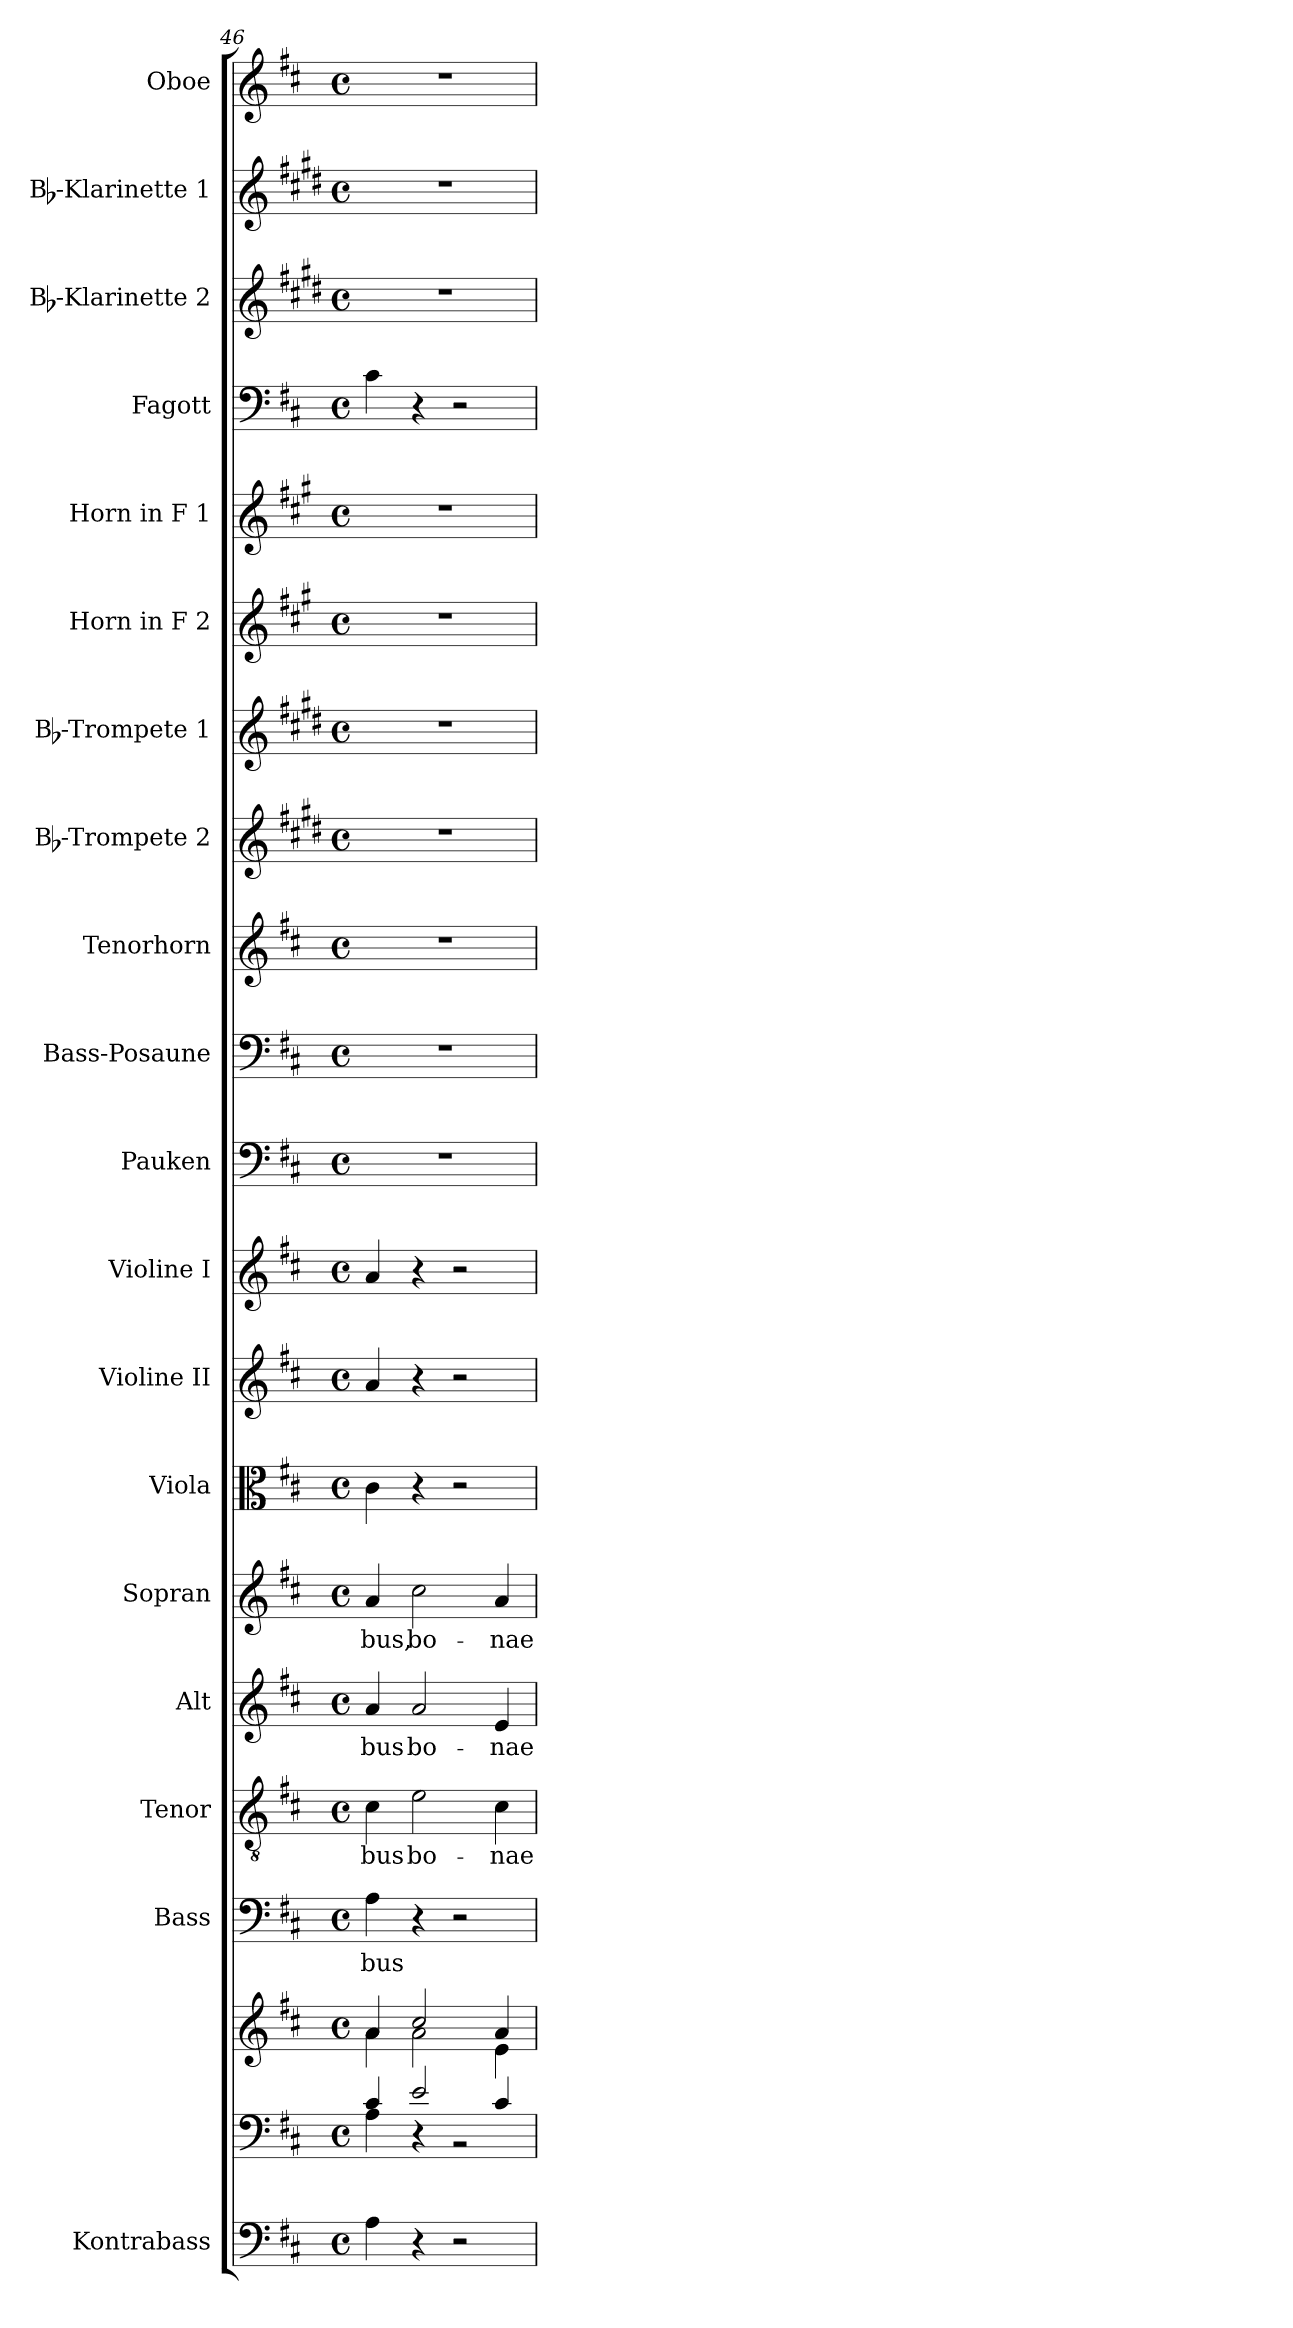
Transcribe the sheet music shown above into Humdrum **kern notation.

**kern	**kern	**kern	**kern	**text	**kern	**text	**kern	**text	**kern	**text	**kern	**kern	**kern	**kern	**kern	**kern	**kern	**kern	**kern	**kern	**kern	**kern	**kern	**kern
*part20	*part19	*part19	*part18	*part18	*part17	*part17	*part16	*part16	*part15	*part15	*part14	*part13	*part12	*part11	*part10	*part9	*part8	*part7	*part6	*part5	*part4	*part3	*part2	*part1
*staff21	*staff20	*staff19	*staff18	*staff18	*staff17	*staff17	*staff16	*staff16	*staff15	*staff15	*staff14	*staff13	*staff12	*staff11	*staff10	*staff9	*staff8	*staff7	*staff6	*staff5	*staff4	*staff3	*staff2	*staff1
*I"Kontrabass	*	*	*I"Bass	*	*I"Tenor	*	*I"Alt	*	*I"Sopran	*	*I"Viola	*I"Violine II	*I"Violine I	*I"Pauken	*I"Bass-Posaune	*I"Tenorhorn	*I"Bb-Trompete 2	*I"Bb-Trompete 1	*I"Horn in F 2	*I"Horn in F 1	*I"Fagott	*I"Bb-Klarinette 2	*I"Bb-Klarinette 1	*I"Oboe
*I'Kb.	*	*	*I'B.	*	*I'T.	*	*I'A.	*	*I'S.	*	*I'Vla.	*I'Vl. II	*I'Vl. I	*I'Pk.	*I'B. Pos.	*I'T. Hrn.	*I'Bb Trp. 2	*I'Bb Trp. 1	*	*	*I'Fg.	*I'Bb Kl. 2	*I'Bb Kl. 1	*I'Ob.
*clefF4	*clefF4	*clefG2	*clefF4	*	*clefGv2	*	*clefG2	*	*clefG2	*	*clefC3	*clefG2	*clefG2	*clefF4	*clefF4	*clefG2	*clefG2	*clefG2	*clefG2	*clefG2	*clefF4	*clefG2	*clefG2	*clefG2
*ITrd7c12	*	*	*	*	*	*	*	*	*	*	*	*	*	*	*	*ITrd8c14	*ITrd1c2	*ITrd1c2	*ITrd4c7	*ITrd4c7	*	*ITrd1c2	*ITrd1c2	*
*k[f#c#]	*k[f#c#]	*k[f#c#]	*k[f#c#]	*	*k[f#c#]	*	*k[f#c#]	*	*k[f#c#]	*	*k[f#c#]	*k[f#c#]	*k[f#c#]	*k[f#c#]	*k[f#c#]	*k[f#c#]	*k[f#c#]	*k[f#c#]	*k[f#c#]	*k[f#c#]	*k[f#c#]	*k[f#c#]	*k[f#c#]	*k[f#c#]
*D:	*D:	*D:	*D:	*	*D:	*	*D:	*	*D:	*	*D:	*D:	*D:	*D:	*D:	*D:	*D:	*D:	*D:	*D:	*D:	*D:	*D:	*D:
*M4/4	*M4/4	*M4/4	*M4/4	*	*M4/4	*	*M4/4	*	*M4/4	*	*M4/4	*M4/4	*M4/4	*M4/4	*M4/4	*M4/4	*M4/4	*M4/4	*M4/4	*M4/4	*M4/4	*M4/4	*M4/4	*M4/4
*met(c)	*met(c)	*met(c)	*met(c)	*	*met(c)	*	*met(c)	*	*met(c)	*	*met(c)	*met(c)	*met(c)	*met(c)	*met(c)	*met(c)	*met(c)	*met(c)	*met(c)	*met(c)	*met(c)	*met(c)	*met(c)	*met(c)
=46	=46	=46	=46	=46	=46	=46	=46	=46	=46	=46	=46	=46	=46	=46	=46	=46	=46	=46	=46	=46	=46	=46	=46	=46
*	*^	*^	*	*	*	*	*	*	*	*	*	*	*	*	*	*	*	*	*	*	*	*	*	*
!	!	!	!	!	!	!LO:LY:b	!	!LO:LY:b	!	!LO:LY:b	!	!LO:LY:b	!	!	!	!	!	!	!	!	!	!	!	!	!	!
4AA\	4c#/	4A\	4a/	4a\	4A\	-bus	4c#\	-bus	4a/	-bus	4a/	-bus,	4c#\	4a/	4a/	1r	1r	1r	1r	1r	1r	1r	4c#\	1r	1r	1r
!	!	!	!	!	!	!	!	!LO:LY:b	!	!LO:LY:b	!	!LO:LY:b	!	!	!	!	!	!	!	!	!	!	!	!	!	!
4r	2e!/	4rC	2cc#!/	2a!\	4r	.	2e\	bo-	2a/	bo-	2cc#\	bo-	4r	4r	4r	.	.	.	.	.	.	.	4r	.	.	.
2r	.	2r	.	.	2r	.	.	.	.	.	.	.	2r	2r	2r	.	.	.	.	.	.	.	2r	.	.	.
!	!	!	!	!	!	!	!	!LO:LY:b	!	!LO:LY:b	!	!LO:LY:b	!	!	!	!	!	!	!	!	!	!	!	!	!	!
.	4c#!/	.	4a!/	4e!\	.	.	4c#\	-nae	4e/	-nae	4a/	-nae	.	.	.	.	.	.	.	.	.	.	.	.	.	.
*	*v	*v	*	*	*	*	*	*	*	*	*	*	*	*	*	*	*	*	*	*	*	*	*	*	*	*
*	*	*v	*v	*	*	*	*	*	*	*	*	*	*	*	*	*	*	*	*	*	*	*	*	*	*
=	=	=	=	=	=	=	=	=	=	=	=	=	=	=	=	=	=	=	=	=	=	=	=	=
*-	*-	*-	*-	*-	*-	*-	*-	*-	*-	*-	*-	*-	*-	*-	*-	*-	*-	*-	*-	*-	*-	*-	*-	*-
